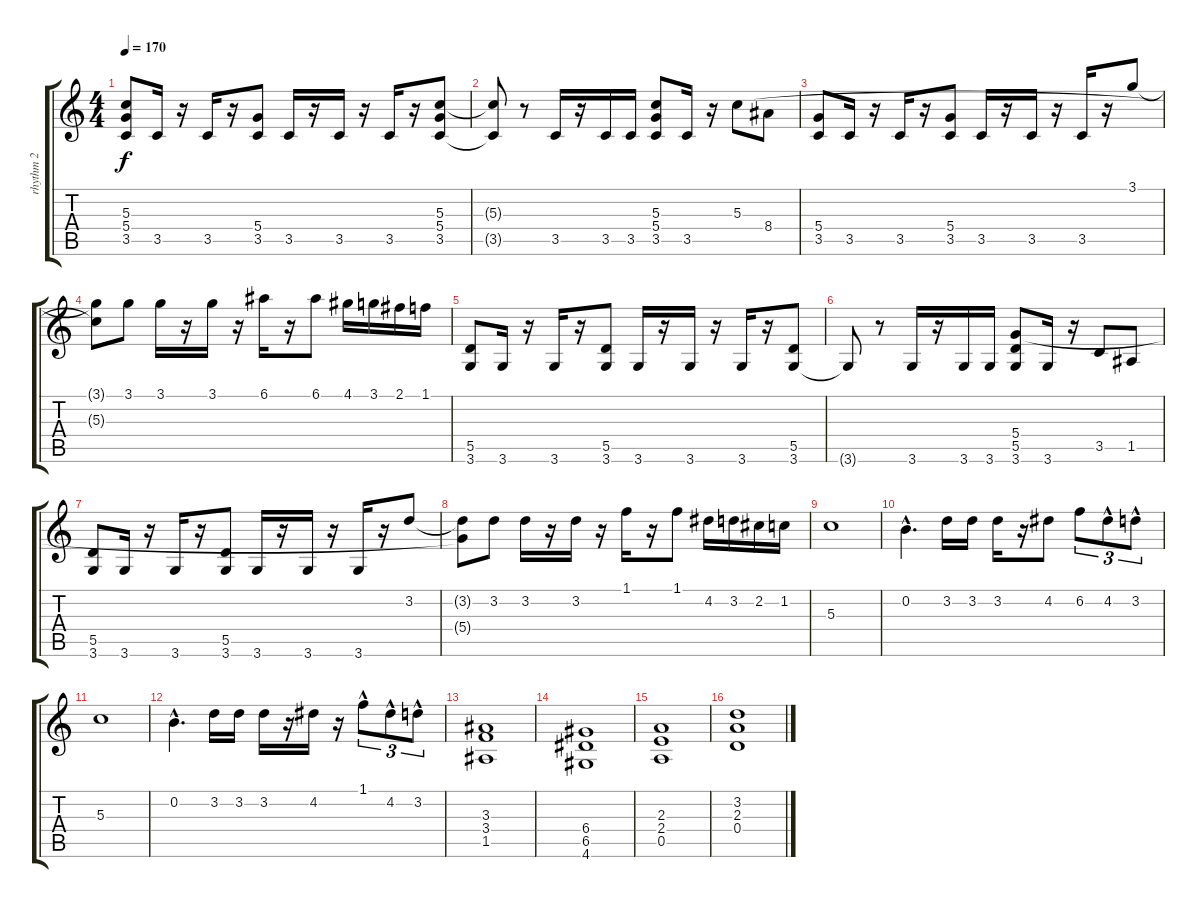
\track ("rhythm 2" "rhythm 2") {instrument distortionguitar}
\staff {score tabs}
\tuning (E4 B3 G3 D3 A2 E2) {hide}
\ts (4 4)
\tempo 170
\clef g2
\ks c
(5.3 5.4 3.5).8{dy f} 3.5.16 r.16 3.5.16 r.16 (5.4 3.5).8 3.5.16 r.16 3.5.16 r.16 3.5.16 r.16 (5.3 5.4 3.5).8 |
(5.3{t} 3.5{t}).8 r.8 3.5.16 r.16 3.5.16 3.5.16 (5.3 5.4 3.5).8 3.5.16 r.16 5.3.8 8.4.8 |
(5.4 3.5).8 3.5.16 r.16 3.5.16 r.16 (5.4 3.5).8 3.5.16 r.16 3.5.16 r.16 3.5.16 r.16 3.1.8 |
(3.1{t} 5.3{t}).8 3.1.8 3.1.16 r.16 3.1.16 r.16 6.1.16 r.16 6.1.8 4.1.16 3.1.16 2.1.16 1.1.16 |
(5.5 3.6).8 3.6.16 r.16 3.6.16 r.16 (5.5 3.6).8 3.6.16 r.16 3.6.16 r.16 3.6.16 r.16 (5.5 3.6).8 |
3.6{t}.8 r.8 3.6.16 r.16 3.6.16 3.6.16 (5.4 5.5 3.6).8 3.6.16 r.16 3.5.8 1.5.8 |
(5.5 3.6).8 3.6.16 r.16 3.6.16 r.16 (5.5 3.6).8 3.6.16 r.16 3.6.16 r.16 3.6.16 r.16 3.2.8 |
(3.2{t} 5.4{t}).8 3.2.8 3.2.16 r.16 3.2.16 r.16 1.1.16 r.16 1.1.8 4.2.16 3.2.16 2.2.16 1.2.16 |
5.3.1 |
0.2{hac}.4{d} 3.2.16 3.2.16 3.2.16 r.16 4.2.8 6.2.8{tu (3 2)} 4.2{hac}.8{tu (3 2)} 3.2{hac}.8{tu (3 2)} |
5.3.1 |
0.2{hac}.4{d} 3.2.16 3.2.16 3.2.16 r.16 4.2.16 r.16 1.1{hac}.8{tu (3 2)} 4.2{hac}.8{tu (3 2)} 3.2{hac}.8{tu (3 2)} |
(3.3 3.4 1.5).1 |
(6.4 6.5 4.6).1 |
(2.3 2.4 0.5).1 |
(3.2 2.3 0.4).1
